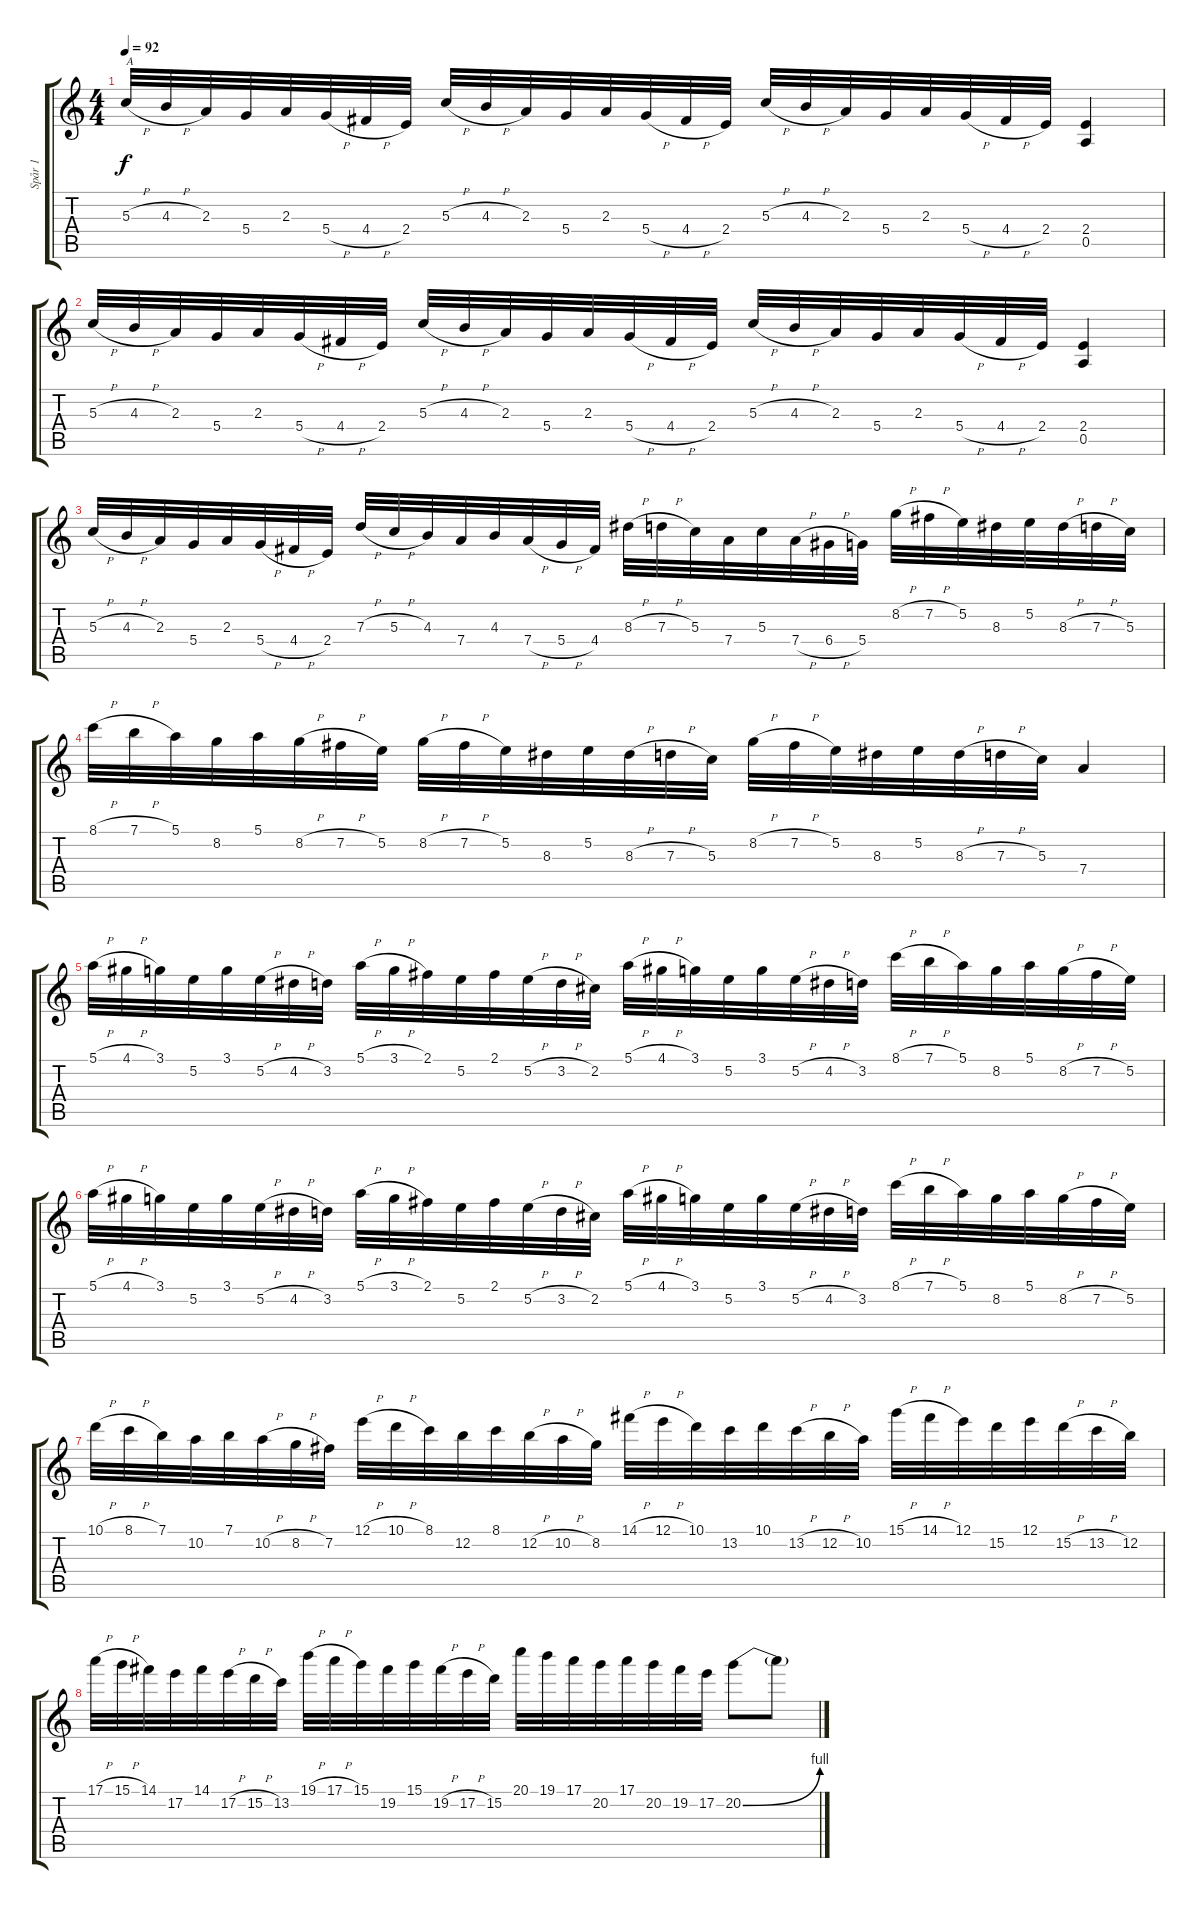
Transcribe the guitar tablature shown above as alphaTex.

\track ("Spår 1" "Spår 1") {instrument distortionguitar}
\staff {score tabs}
\tuning (E4 B3 G3 D3 A2 E2) {hide}
\ts (4 4)
\tempo 92
\clef g2
\ks c
5.3{h}.32{txt "A" dy f instrument distortionguitar} 4.3{h}.32 2.3.32 5.4.32 2.3.32 5.4{h}.32 4.4{h}.32 2.4.32 5.3{h}.32 4.3{h}.32 2.3.32 5.4.32 2.3.32 5.4{h}.32 4.4{h}.32 2.4.32 5.3{h}.32 4.3{h}.32 2.3.32 5.4.32 2.3.32 5.4{h}.32 4.4{h}.32 2.4.32 (2.4 0.5).4 |
5.3{h}.32 4.3{h}.32 2.3.32 5.4.32 2.3.32 5.4{h}.32 4.4{h}.32 2.4.32 5.3{h}.32 4.3{h}.32 2.3.32 5.4.32 2.3.32 5.4{h}.32 4.4{h}.32 2.4.32 5.3{h}.32 4.3{h}.32 2.3.32 5.4.32 2.3.32 5.4{h}.32 4.4{h}.32 2.4.32 (2.4 0.5).4 |
5.3{h}.32 4.3{h}.32 2.3.32 5.4.32 2.3.32 5.4{h}.32 4.4{h}.32 2.4.32 7.3{h}.32 5.3{h}.32 4.3.32 7.4.32 4.3.32 7.4{h}.32 5.4{h}.32 4.4.32 8.3{h}.32 7.3{h}.32 5.3.32 7.4.32 5.3.32 7.4{h}.32 6.4{h}.32 5.4.32 8.2{h}.32 7.2{h}.32 5.2.32 8.3.32 5.2.32 8.3{h}.32 7.3{h}.32 5.3.32 |
8.1{h}.32 7.1{h}.32 5.1.32 8.2.32 5.1.32 8.2{h}.32 7.2{h}.32 5.2.32 8.2{h}.32 7.2{h}.32 5.2.32 8.3.32 5.2.32 8.3{h}.32 7.3{h}.32 5.3.32 8.2{h}.32 7.2{h}.32 5.2.32 8.3.32 5.2.32 8.3{h}.32 7.3{h}.32 5.3.32 7.4.4 |
5.1{h}.32 4.1{h}.32 3.1.32 5.2.32 3.1.32 5.2{h}.32 4.2{h}.32 3.2.32 5.1{h}.32 3.1{h}.32 2.1.32 5.2.32 2.1.32 5.2{h}.32 3.2{h}.32 2.2.32 5.1{h}.32 4.1{h}.32 3.1.32 5.2.32 3.1.32 5.2{h}.32 4.2{h}.32 3.2.32 8.1{h}.32 7.1{h}.32 5.1.32 8.2.32 5.1.32 8.2{h}.32 7.2{h}.32 5.2.32 |
5.1{h}.32 4.1{h}.32 3.1.32 5.2.32 3.1.32 5.2{h}.32 4.2{h}.32 3.2.32 5.1{h}.32 3.1{h}.32 2.1.32 5.2.32 2.1.32 5.2{h}.32 3.2{h}.32 2.2.32 5.1{h}.32 4.1{h}.32 3.1.32 5.2.32 3.1.32 5.2{h}.32 4.2{h}.32 3.2.32 8.1{h}.32 7.1{h}.32 5.1.32 8.2.32 5.1.32 8.2{h}.32 7.2{h}.32 5.2.32 |
10.1{h}.32 8.1{h}.32 7.1.32 10.2.32 7.1.32 10.2{h}.32 8.2{h}.32 7.2.32 12.1{h}.32 10.1{h}.32 8.1.32 12.2.32 8.1.32 12.2{h}.32 10.2{h}.32 8.2.32 14.1{h}.32 12.1{h}.32 10.1.32 13.2.32 10.1.32 13.2{h}.32 12.2{h}.32 10.2.32 15.1{h}.32 14.1{h}.32 12.1.32 15.2.32 12.1.32 15.2{h}.32 13.2{h}.32 12.2.32 |
17.1{h}.32 15.1{h}.32 14.1.32 17.2.32 14.1.32 17.2{h}.32 15.2{h}.32 13.2.32 19.1{h}.32 17.1{h}.32 15.1.32 19.2.32 15.1.32 19.2{h}.32 17.2{h}.32 15.2.32 20.1.32 19.1.32 17.1.32 20.2.32 17.1.32 20.2.32 19.2.32 17.2.32 20.2{be (bend 0 0 60 4)}.8 20.2{t}.8
